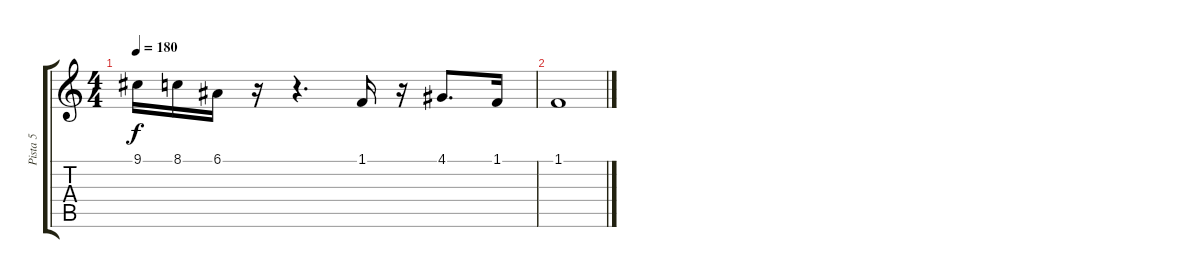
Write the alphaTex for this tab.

\track ("Pista 5" "Pista 5") {instrument trumpet}
\staff {score tabs}
\tuning (E4 B3 G3 D3 A2 E2) {hide}
\ts (4 4)
\tempo 180
\clef g2
\ks c
9.1.16{dy f} 8.1.16 6.1.16 r.16 r.4{d} 1.1.16 r.16 4.1.8{d} 1.1.16 |
1.1.1
